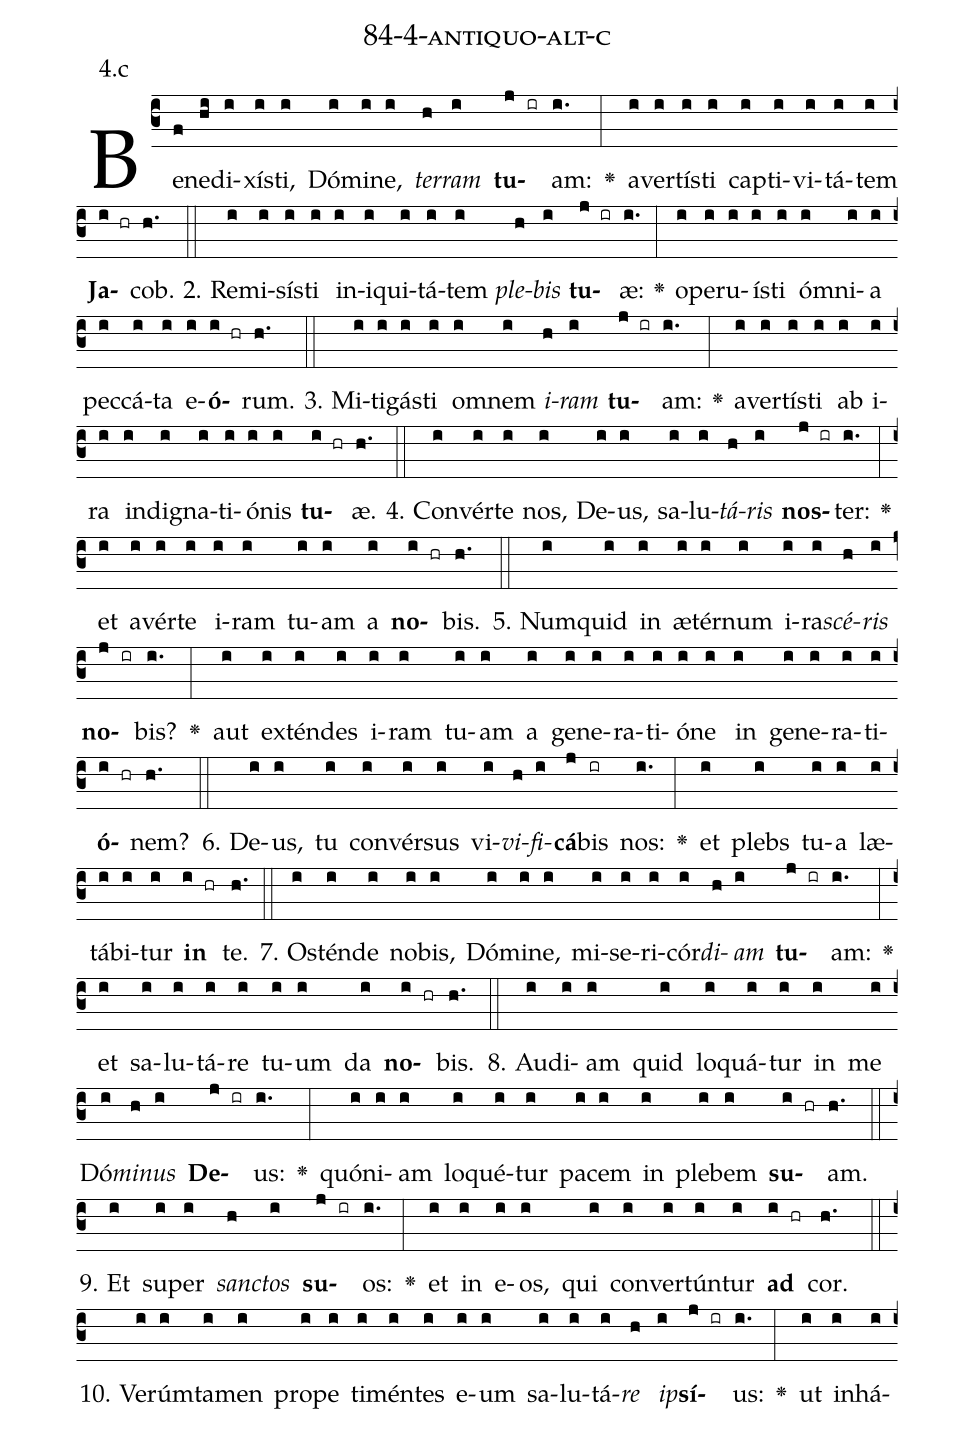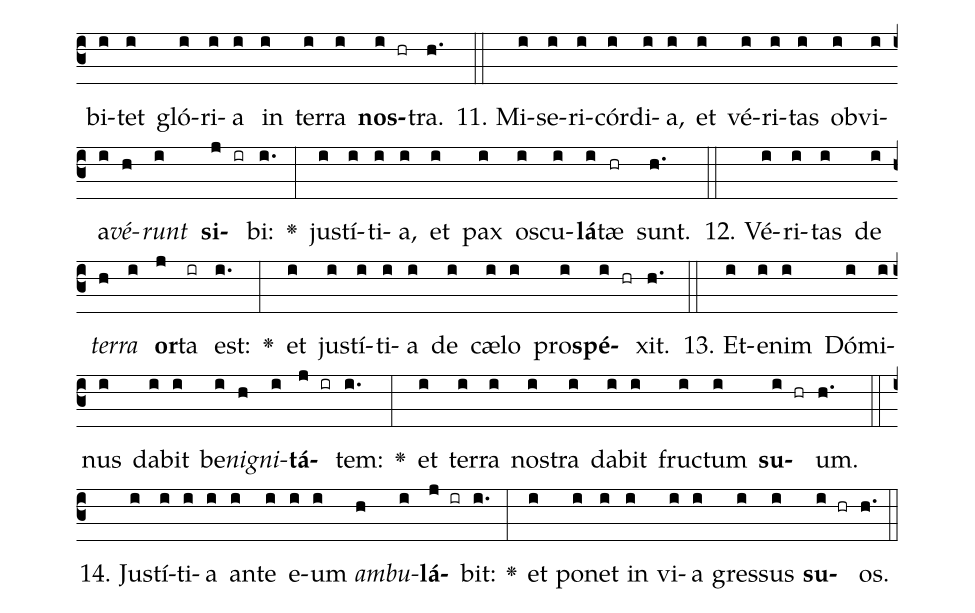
name: 84-4-antiquo-alt-c;
annotation: 4.c;
%%
(c3)Be(f)ne(hi)di(i)xís(i)ti,(i) Dó(i)mi(i)ne,(i) <i>ter</i>(h)<i>ram</i>(i) <b>tu</b>(j ir)am:(i.) <v>\greheightstar</v>(:) a(i)ver(i)tís(i)ti(i) cap(i)ti(i)vi(i)tá(i)tem(i) <b>Ja</b>(i hr)cob.(h.) (::)
2. Re(i)mi(i)sís(i)ti(i) in(i)i(i)qui(i)tá(i)tem(i) <i>ple</i>(h)<i>bis</i>(i) <b>tu</b>(j ir)æ:(i.) <v>\greheightstar</v>(:) o(i)pe(i)ru(i)ís(i)ti(i) óm(i)ni(i)a(i) pec(i)cá(i)ta(i) e(i)<b>ó</b>(i hr)rum.(h.) (::)
3. Mi(i)ti(i)gás(i)ti(i) om(i)nem(i) <i>i</i>(h)<i>ram</i>(i) <b>tu</b>(j ir)am:(i.) <v>\greheightstar</v>(:) a(i)ver(i)tís(i)ti(i) ab(i) i(i)ra(i) in(i)di(i)gna(i)ti(i)ó(i)nis(i) <b>tu</b>(i hr)æ.(h.) (::)
4. Con(i)vér(i)te(i) nos,(i) De(i)us,(i) sa(i)lu(i)<i>tá</i>(h)<i>ris</i>(i) <b>nos</b>(j ir)ter:(i.) <v>\greheightstar</v>(:) et(i) a(i)vér(i)te(i) i(i)ram(i) tu(i)am(i) a(i) <b>no</b>(i hr)bis.(h.) (::)
5. Num(i)quid(i) in(i) æ(i)tér(i)num(i) i(i)ra(i)<i>scé</i>(h)<i>ris</i>(i) <b>no</b>(j ir)bis?(i.) <v>\greheightstar</v>(:) aut(i) ex(i)tén(i)des(i) i(i)ram(i) tu(i)am(i) a(i) ge(i)ne(i)ra(i)ti(i)ó(i)ne(i) in(i) ge(i)ne(i)ra(i)ti(i)<b>ó</b>(i hr)nem?(h.) (::)
6. De(i)us,(i) tu(i) con(i)vér(i)sus(i) vi(i)<i>vi</i>(h)<i>fi</i>(i)<b>cá</b>(j)bis(ir) nos:(i.) <v>\greheightstar</v>(:) et(i) plebs(i) tu(i)a(i) læ(i)tá(i)bi(i)tur(i) <b>in</b>(i hr) te.(h.) (::)
7. Os(i)tén(i)de(i) no(i)bis,(i) Dó(i)mi(i)ne,(i) mi(i)se(i)ri(i)cór(i)<i>di</i>(h)<i>am</i>(i) <b>tu</b>(j ir)am:(i.) <v>\greheightstar</v>(:) et(i) sa(i)lu(i)tá(i)re(i) tu(i)um(i) da(i) <b>no</b>(i hr)bis.(h.) (::)
8. Au(i)di(i)am(i) quid(i) lo(i)quá(i)tur(i) in(i) me(i) Dó(i)<i>mi</i>(h)<i>nus</i>(i) <b>De</b>(j ir)us:(i.) <v>\greheightstar</v>(:) quón(i)i(i)am(i) lo(i)qué(i)tur(i) pa(i)cem(i) in(i) ple(i)bem(i) <b>su</b>(i hr)am.(h.) (::)
9. Et(i) su(i)per(i) <i>sanc</i>(h)<i>tos</i>(i) <b>su</b>(j ir)os:(i.) <v>\greheightstar</v>(:) et(i) in(i) e(i)os,(i) qui(i) con(i)ver(i)tún(i)tur(i) <b>ad</b>(i hr) cor.(h.) (::)
10. Ve(i)rúm(i)ta(i)men(i) pro(i)pe(i) ti(i)mén(i)tes(i) e(i)um(i) sa(i)lu(i)tá(i)<i>re</i>(h) <i>ip</i>(i)<b>sí</b>(j ir)us:(i.) <v>\greheightstar</v>(:) ut(i) in(i)há(i)bi(i)tet(i) gló(i)ri(i)a(i) in(i) ter(i)ra(i) <b>nos</b>(i hr)tra.(h.) (::)
11. Mi(i)se(i)ri(i)cór(i)di(i)a,(i) et(i) vé(i)ri(i)tas(i) ob(i)vi(i)a(i)<i>vé</i>(h)<i>runt</i>(i) <b>si</b>(j ir)bi:(i.) <v>\greheightstar</v>(:) jus(i)tí(i)ti(i)a,(i) et(i) pax(i) os(i)cu(i)<b>lá</b>(i)tæ(hr) sunt.(h.) (::)
12. Vé(i)ri(i)tas(i) de(i) <i>ter</i>(h)<i>ra</i>(i) <b>or</b>(j)ta(ir) est:(i.) <v>\greheightstar</v>(:) et(i) jus(i)tí(i)ti(i)a(i) de(i) cæ(i)lo(i) pro(i)<b>spé</b>(i hr)xit.(h.) (::)
13. Et(i)e(i)nim(i) Dó(i)mi(i)nus(i) da(i)bit(i) be(i)<i>ni</i>(h)<i>gni</i>(i)<b>tá</b>(j ir)tem:(i.) <v>\greheightstar</v>(:) et(i) ter(i)ra(i) nos(i)tra(i) da(i)bit(i) fruc(i)tum(i) <b>su</b>(i hr)um.(h.) (::)
14. Jus(i)tí(i)ti(i)a(i) an(i)te(i) e(i)um(i) <i>am</i>(h)<i>bu</i>(i)<b>lá</b>(j ir)bit:(i.) <v>\greheightstar</v>(:) et(i) po(i)net(i) in(i) vi(i)a(i) gres(i)sus(i) <b>su</b>(i hr)os.(h.) (::)
